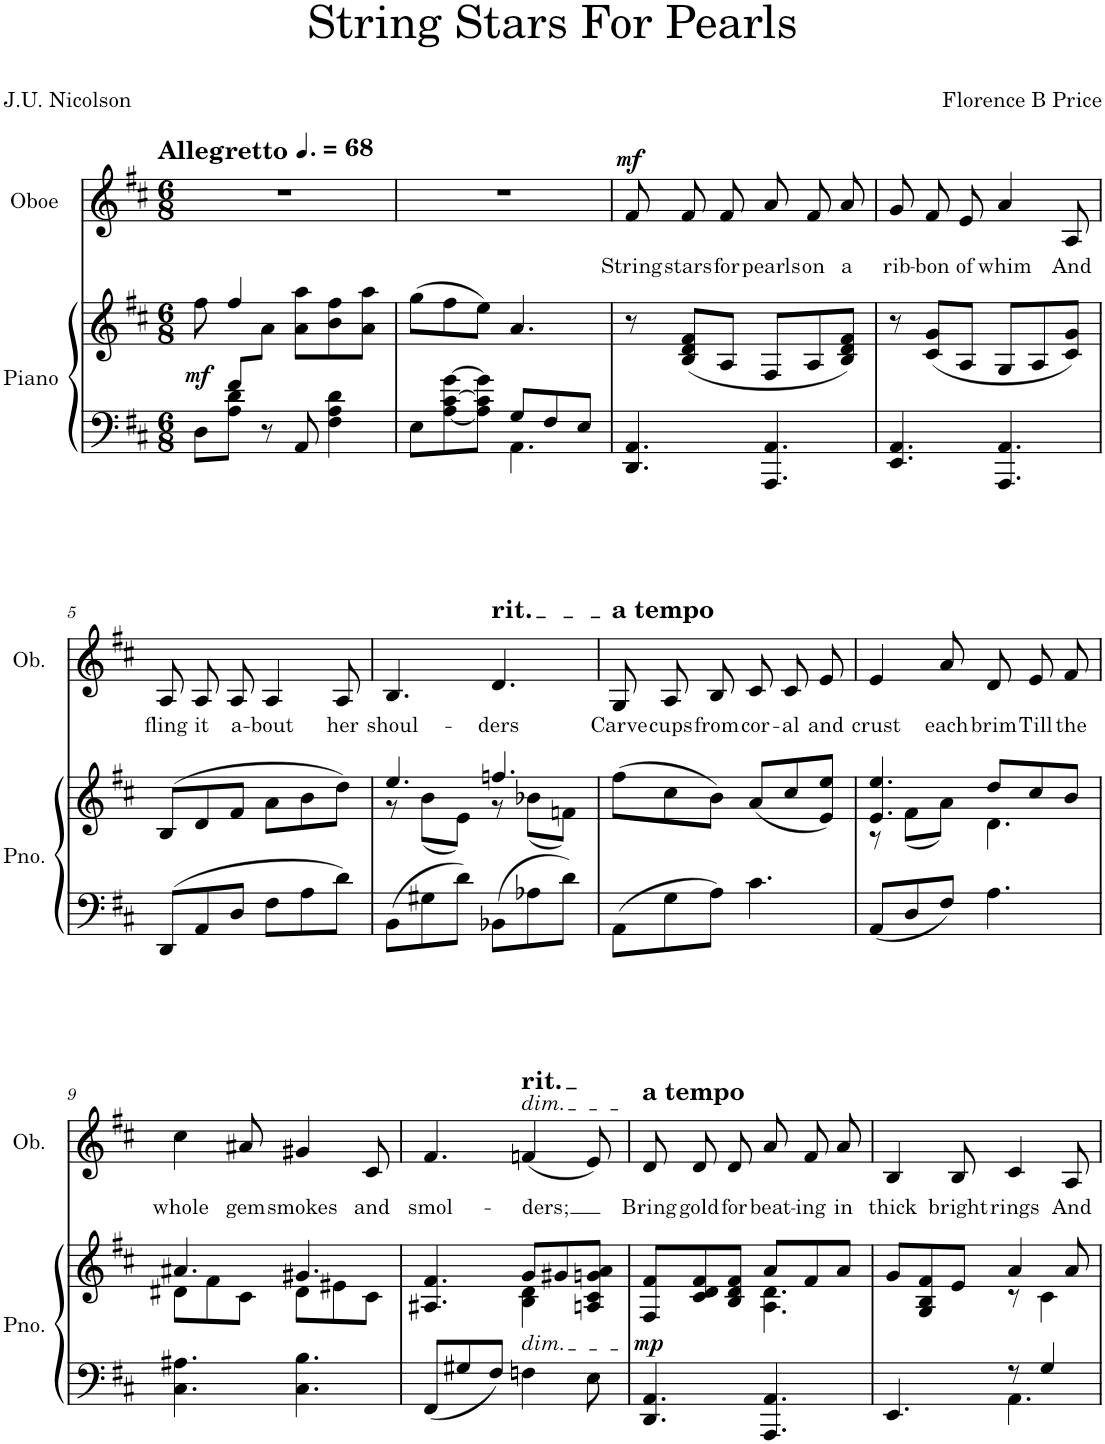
**kern	**kern	**dynam	**kern	**text	**dynam
*part2	*part2	*part2	*part1	*part1	*part1
*staff3	*staff2	*staff2/3	*staff1	*staff1	*staff1
*I"Piano	*	*	*I"Oboe	*	*
*I'Pno.	*	*	*I'Ob.	*	*
*clefF4	*clefG2	*	*clefG2	*	*
*k[f#c#]	*k[f#c#]	*	*k[f#c#]	*	*
*M6/8	*M6/8	*	*M6/8	*	*
*MM102	*MM102	*	*MM102	*	*
=1	=1	=1	=1	=1	=1
*^	*^	*	*	*	*
!	!	!	!	!	!LO:TX:a:B:t=Allegretto	!	!
!	!	!	!	!LO:DY:b	!	!	!
8ryy	8D\L	8ff#\	4ryy	mf	2.r	.	.
8f#/L	8A\ 8d\J	4ff#/	.	.	.	.	.
2ryy	8r	.	8a\J	.	.	.	.
.	8AA/	8a\ 8aa\L	4.ryy	.	.	.	.
.	4F#\ 4A\ 4d\	8b\ 8ff#\	.	.	.	.	.
.	.	8a\ 8aa\J	.	.	.	.	.
*	*	*v	*v	*	*	*	*
=2	=2	=2	=2	=2	=2	=2
8E\L	4.ryy	(8gg\L	.	2.r	.	.
[8A\ [8c#\ [8g\	.	8ff#\	.	.	.	.
8A\] 8c#\] 8g\]J	.	8ee\J)	.	.	.	.
8G/L	4.AA\	4.a/	.	.	.	.
8F#/	.	.	.	.	.	.
8E/J	.	.	.	.	.	.
*v	*v	*	*	*	*	*
=3	=3	=3	=3	=3	=3
!	!	!	!	!LO:LY:b	!LO:DY:a
4.DD/ 4.AA/	8r	.	8f#/L	String	mf
!	!	!	!	!LO:LY:b	!
.	(8B/ 8d/ 8f#/L	.	8f#/	stars	.
!	!	!	!	!LO:LY:b	!
.	8A/J	.	8f#/J	for	.
!	!	!	!	!LO:LY:b	!
4.AAA/ 4.AA/	8F#/L	.	8a/L	pearls	.
!	!	!	!	!LO:LY:b	!
.	8A/	.	8f#/	on	.
!	!	!	!	!LO:LY:b	!
.	8B/ 8d/ 8f#/J)	.	8a/J	a	.
=4	=4	=4	=4	=4	=4
!	!	!	!	!LO:LY:b	!
4.EE/ 4.AA/	8r	.	8g/L	rib-	.
!	!	!	!	!LO:LY:b	!
.	(8c#/ 8g/L	.	8f#/	-bon	.
!	!	!	!	!LO:LY:b	!
.	8A/J	.	8e/J	of	.
!	!	!	!	!LO:LY:b	!
4.AAA/ 4.AA/	8G/L	.	4a/	whim	.
.	8A/	.	.	.	.
!	!	!	!	!LO:LY:b	!
.	8c#/ 8g/J)	.	8A/	And	.
!!LO:LB:g=z
=5	=5	=5	=5	=5	=5
!	!	!	!	!LO:LY:b	!
8DD/L	(8B/L	.	8A/L	fling	.
!	!	!	!	!LO:LY:b	!
8AA/	8d/	.	8A/	it	.
!	!	!	!	!LO:LY:b	!
8D/J	8f#/J	.	8A/J	a-	.
!	!	!	!	!LO:LY:b	!
8F#\L	8a\L	.	4A/	-bout	.
8A\	8b\	.	.	.	.
!	!	!	!	!LO:LY:b	!
8d\J	8dd\J)	.	8A/	her	.
=6	=6	=6	=6	=6	=6
*	*^	*	*	*	*
!	!	!	!	!	!LO:LY:b	!
8BB\L	4.ee/	8r	.	4.B/	shoul-	.
8G#X\	.	(8b\L	.	.	.	.
8d\J	.	8e\J)	.	.	.	.
!	!	!	!	!LO:TX:a:t=rit.	!	!
!	!	!	!	!	!LO:LY:b	!
8BB-X\L	4.ffn/	8r	.	4.d/	-ders	.
8A-X\	.	(8b-X\L	.	.	.	.
8d\J	.	8fn\J)	.	.	.	.
=7	=7	=7	=7	=7	=7	=7
!	!	!	!	!LO:TX:a:B:t=a tempo	!	!
!	!	!	!	!	!LO:LY:b	!
*	*v	*v	*	*	*	*
8AA\L	(8ff#\L	.	8G/L	Carve	.
!	!	!	!	!LO:LY:b	!
8G\	8cc#\	.	8A/	cups	.
!	!	!	!	!LO:LY:b	!
8A\J	8b\J)	.	8B/J	from	.
!	!	!	!	!LO:LY:b	!
4.c#\	(8a/L	.	8c#/L	cor-	.
!	!	!	!	!LO:LY:b	!
.	8cc#/	.	8c#/	-al	.
!	!	!	!	!LO:LY:b	!
.	8e/ 8ee/J)	.	8e/J	and	.
=8	=8	=8	=8	=8	=8
*	*^	*	*	*	*
!	!	!	!	!	!LO:LY:b	!
8AA/L	4.e/ 4.ee/	8r	.	4e/	crust	.
8D/	.	(8f#\L	.	.	.	.
!	!	!	!	!	!LO:LY:b	!
8F#/J	.	8a\J)	.	8a/	each	.
!	!	!	!	!	!LO:LY:b	!
4.A\	8dd/L	4.d\	.	8d/L	brim	.
!	!	!	!	!	!LO:LY:b	!
.	8cc#/	.	.	8e/	Till	.
!	!	!	!	!	!LO:LY:b	!
.	8b/J	.	.	8f#/J	the	.
!!LO:LB:g=z
=9	=9	=9	=9	=9	=9	=9
!	!	!	!	!	!LO:LY:b	!
4.C#\ 4.A#X\	4.a#X/	8d#X\L	.	4cc#\	whole	.
.	.	8f#\	.	.	.	.
!	!	!	!	!	!LO:LY:b	!
.	.	8c#\J	.	8a#X/	gem	.
!	!	!	!	!	!LO:LY:b	!
4.C#\ 4.B\	4.g#X/	8d#\L	.	4g#X/	smokes	.
.	.	8e#X\	.	.	.	.
!	!	!	!	!	!LO:LY:b	!
.	.	8c#\J	.	8c#/	and	.
=10	=10	=10	=10	=10	=10	=10
!	!	!	!	!	!LO:LY:b	!
8FF#/L	4.A#X/ 4.f#/	4.ryy	.	4.f#/	smol-	.
8G#X/	.	.	.	.	.	.
8F#/J	.	.	.	.	.	.
!	!	!	!	!LO:TX:a:t=rit.	!	!
!	!	!	!	!LO:TX:a:i:t=dim.	!	!
!	!LO:TX:b:i:t=dim.	!	!	!	!	!
!	!	!	!	!	!LO:LY:b	!
4Fn\	8g/L	4B\ 4d\	.	(4fn/	-ders;	.
.	8g#X/	.	.	.	.	.
8E\	8An/ 8c#/ 8gn/ 8a/J	8ryy	.	8e/)	.	.
=11	=11	=11	=11	=11	=11	=11
!	!	!	!	!LO:TX:a:B:t=a tempo	!	!
!	!	!	!LO:DY:b	!	!LO:LY:b	!
4.DD/ 4.AA/	8F#/ 8f#/L	4.ryy	mp	8d/L	Bring	.
!	!	!	!	!	!LO:LY:b	!
.	8c#/ 8d/ 8f#/	.	.	8d/	gold	.
!	!	!	!	!	!LO:LY:b	!
.	8B/ 8d/ 8f#/J	.	.	8d/J	for	.
!	!	!	!	!	!LO:LY:b	!
4.AAA/ 4.AA/	8a/L	4.A\ 4.d\	.	8a/L	beat-	.
!	!	!	!	!	!LO:LY:b	!
.	8f#/	.	.	8f#/	-ing	.
!	!	!	!	!	!LO:LY:b	!
.	8a/J	.	.	8a/J	in	.
=12	=12	=12	=12	=12	=12	=12
*^	*	*	*	*	*	*
!	!	!	!	!	!	!LO:LY:b	!
4.EE/	4.ryy	8g/L	4.ryy	.	4B/	thick	.
.	.	8G/ 8B/ 8f#/	.	.	.	.	.
!	!	!	!	!	!	!LO:LY:b	!
.	.	8e/J	.	.	8B/	bright	.
!	!	!	!	!	!	!LO:LY:b	!
8r	4.AA\	4a/	8r	.	4c#/	rings	.
4G/	.	.	4c#\	.	.	.	.
!	!	!	!	!	!	!LO:LY:b	!
.	.	8a/	.	.	8A/	And	.
*v	*v	*	*	*	*	*	*
*	*v	*v	*	*	*	*
=	=	=	=	=	=
*-	*-	*-	*-	*-	*-
